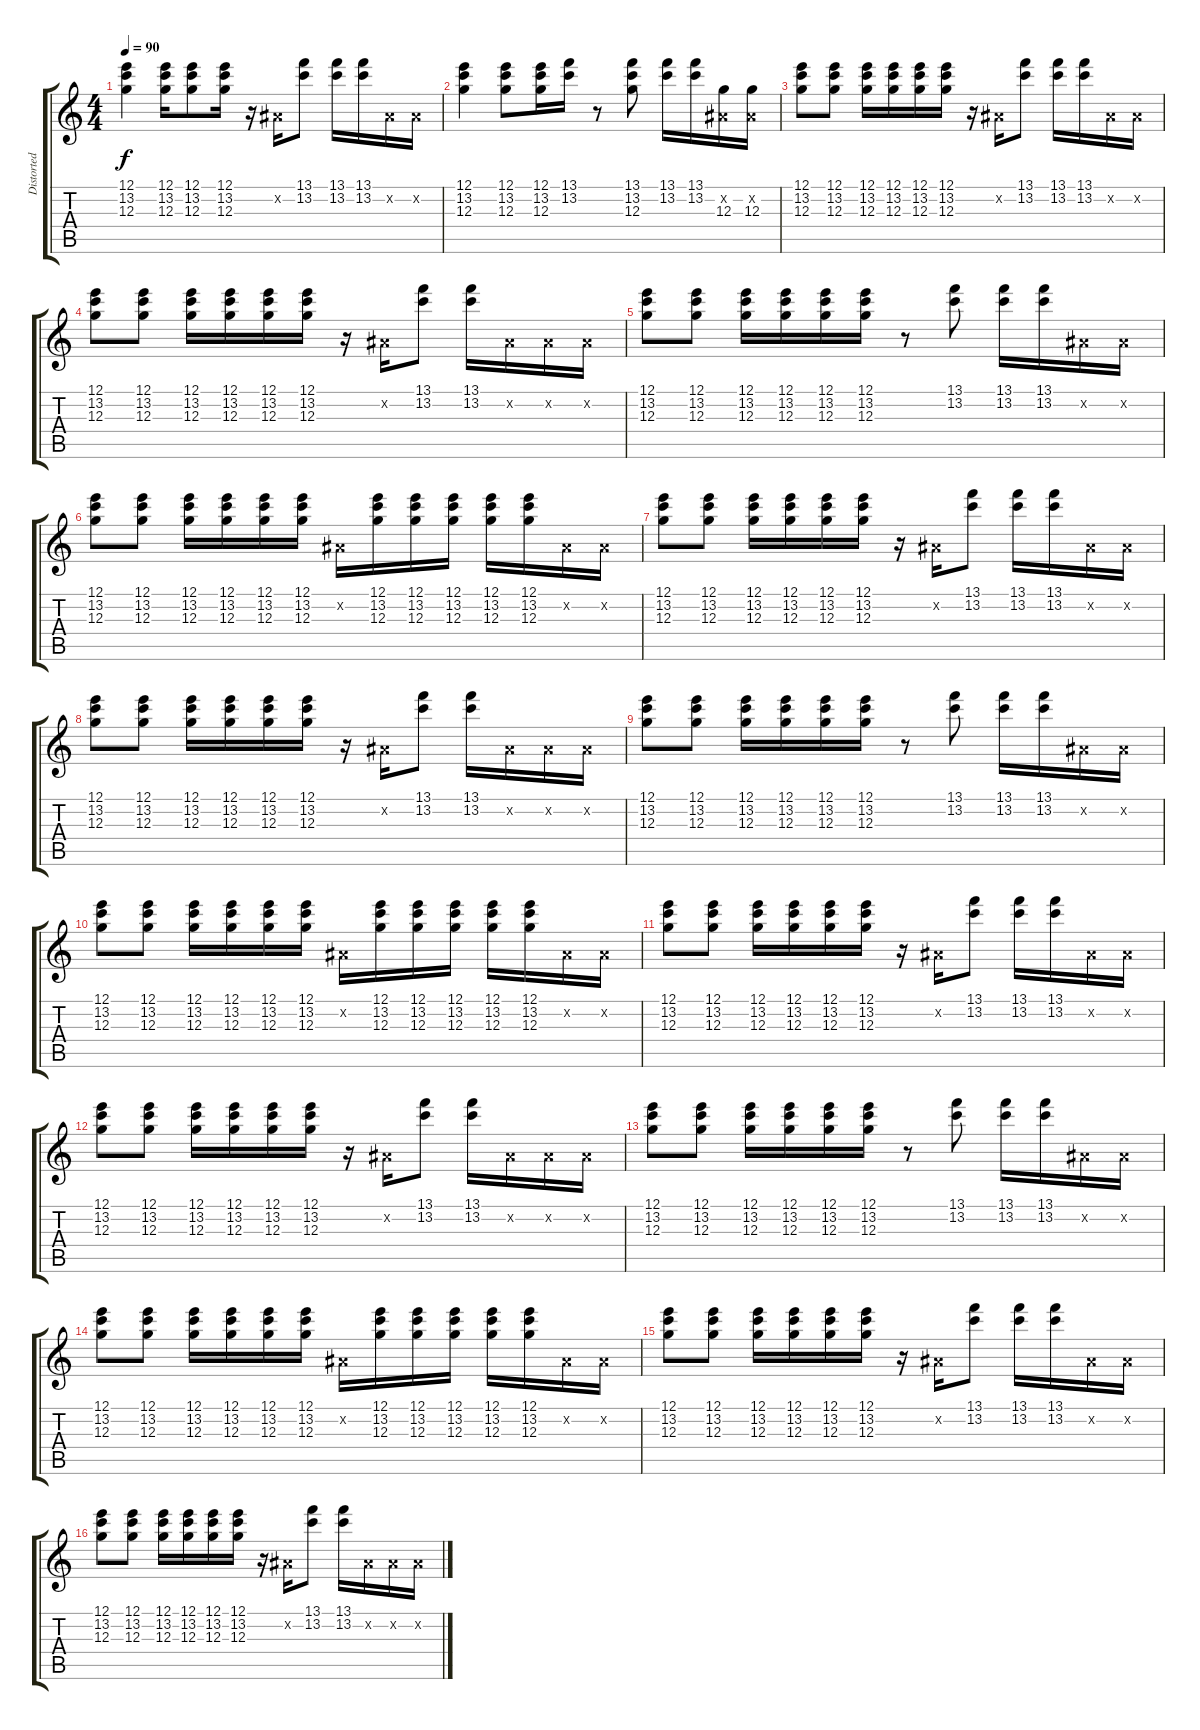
\track ("Distorted Electric" "Distorted ") {instrument distortionguitar}
\staff {score tabs}
\tuning (E4 B3 G3 D3 A2 E2) {hide}
\ts (4 4)
\tempo 90
\clef g2
\ks c
(12.1 13.2 12.3).4{dy f} (12.1 13.2 12.3).16 (12.1 13.2 12.3).8 (12.1 13.2 12.3).16 r.16 -1.2{x}.16 (13.1 13.2).8 (13.1 13.2).16 (13.1 13.2).16 -1.2{x}.16 -1.2{x}.16 |
(12.1 13.2 12.3).4 (12.1 13.2 12.3).8 (12.1 13.2 12.3).16 (13.1 13.2).16 r.8 (13.1 13.2 12.3).8 (13.1 13.2).16 (13.1 13.2).16 (-1.2{x} 12.3).16 (-1.2{x} 12.3).16 |
(12.1 13.2 12.3).8 (12.1 13.2 12.3).8 (12.1 13.2 12.3).16 (12.1 13.2 12.3).16 (12.1 13.2 12.3).16 (12.1 13.2 12.3).16 r.16 -1.2{x}.16 (13.1 13.2).8 (13.1 13.2).16 (13.1 13.2).16 -1.2{x}.16 -1.2{x}.16 |
(12.1 13.2 12.3).8 (12.1 13.2 12.3).8 (12.1 13.2 12.3).16 (12.1 13.2 12.3).16 (12.1 13.2 12.3).16 (12.1 13.2 12.3).16 r.16 -1.2{x}.16 (13.1 13.2).8 (13.1 13.2).16 -1.2{x}.16 -1.2{x}.16 -1.2{x}.16 |
(12.1 13.2 12.3).8 (12.1 13.2 12.3).8 (12.1 13.2 12.3).16 (12.1 13.2 12.3).16 (12.1 13.2 12.3).16 (12.1 13.2 12.3).16 r.8 (13.1 13.2).8 (13.1 13.2).16 (13.1 13.2).16 -1.2{x}.16 -1.2{x}.16 |
(12.1 13.2 12.3).8 (12.1 13.2 12.3).8 (12.1 13.2 12.3).16 (12.1 13.2 12.3).16 (12.1 13.2 12.3).16 (12.1 13.2 12.3).16 -1.2{x}.16 (12.1 13.2 12.3).16 (12.1 13.2 12.3).16 (12.1 13.2 12.3).16 (12.1 13.2 12.3).16 (12.1 13.2 12.3).16 -1.2{x}.16 -1.2{x}.16 |
(12.1 13.2 12.3).8 (12.1 13.2 12.3).8 (12.1 13.2 12.3).16 (12.1 13.2 12.3).16 (12.1 13.2 12.3).16 (12.1 13.2 12.3).16 r.16 -1.2{x}.16 (13.1 13.2).8 (13.1 13.2).16 (13.1 13.2).16 -1.2{x}.16 -1.2{x}.16 |
(12.1 13.2 12.3).8 (12.1 13.2 12.3).8 (12.1 13.2 12.3).16 (12.1 13.2 12.3).16 (12.1 13.2 12.3).16 (12.1 13.2 12.3).16 r.16 -1.2{x}.16 (13.1 13.2).8 (13.1 13.2).16 -1.2{x}.16 -1.2{x}.16 -1.2{x}.16 |
(12.1 13.2 12.3).8 (12.1 13.2 12.3).8 (12.1 13.2 12.3).16 (12.1 13.2 12.3).16 (12.1 13.2 12.3).16 (12.1 13.2 12.3).16 r.8 (13.1 13.2).8 (13.1 13.2).16 (13.1 13.2).16 -1.2{x}.16 -1.2{x}.16 |
(12.1 13.2 12.3).8 (12.1 13.2 12.3).8 (12.1 13.2 12.3).16 (12.1 13.2 12.3).16 (12.1 13.2 12.3).16 (12.1 13.2 12.3).16 -1.2{x}.16 (12.1 13.2 12.3).16 (12.1 13.2 12.3).16 (12.1 13.2 12.3).16 (12.1 13.2 12.3).16 (12.1 13.2 12.3).16 -1.2{x}.16 -1.2{x}.16 |
(12.1 13.2 12.3).8 (12.1 13.2 12.3).8 (12.1 13.2 12.3).16 (12.1 13.2 12.3).16 (12.1 13.2 12.3).16 (12.1 13.2 12.3).16 r.16 -1.2{x}.16 (13.1 13.2).8 (13.1 13.2).16 (13.1 13.2).16 -1.2{x}.16 -1.2{x}.16 |
(12.1 13.2 12.3).8 (12.1 13.2 12.3).8 (12.1 13.2 12.3).16 (12.1 13.2 12.3).16 (12.1 13.2 12.3).16 (12.1 13.2 12.3).16 r.16 -1.2{x}.16 (13.1 13.2).8 (13.1 13.2).16 -1.2{x}.16 -1.2{x}.16 -1.2{x}.16 |
(12.1 13.2 12.3).8 (12.1 13.2 12.3).8 (12.1 13.2 12.3).16 (12.1 13.2 12.3).16 (12.1 13.2 12.3).16 (12.1 13.2 12.3).16 r.8 (13.1 13.2).8 (13.1 13.2).16 (13.1 13.2).16 -1.2{x}.16 -1.2{x}.16 |
(12.1 13.2 12.3).8 (12.1 13.2 12.3).8 (12.1 13.2 12.3).16 (12.1 13.2 12.3).16 (12.1 13.2 12.3).16 (12.1 13.2 12.3).16 -1.2{x}.16 (12.1 13.2 12.3).16 (12.1 13.2 12.3).16 (12.1 13.2 12.3).16 (12.1 13.2 12.3).16 (12.1 13.2 12.3).16 -1.2{x}.16 -1.2{x}.16 |
(12.1 13.2 12.3).8 (12.1 13.2 12.3).8 (12.1 13.2 12.3).16 (12.1 13.2 12.3).16 (12.1 13.2 12.3).16 (12.1 13.2 12.3).16 r.16 -1.2{x}.16 (13.1 13.2).8 (13.1 13.2).16 (13.1 13.2).16 -1.2{x}.16 -1.2{x}.16 |
(12.1 13.2 12.3).8 (12.1 13.2 12.3).8 (12.1 13.2 12.3).16 (12.1 13.2 12.3).16 (12.1 13.2 12.3).16 (12.1 13.2 12.3).16 r.16 -1.2{x}.16 (13.1 13.2).8 (13.1 13.2).16 -1.2{x}.16 -1.2{x}.16 -1.2{x}.16
